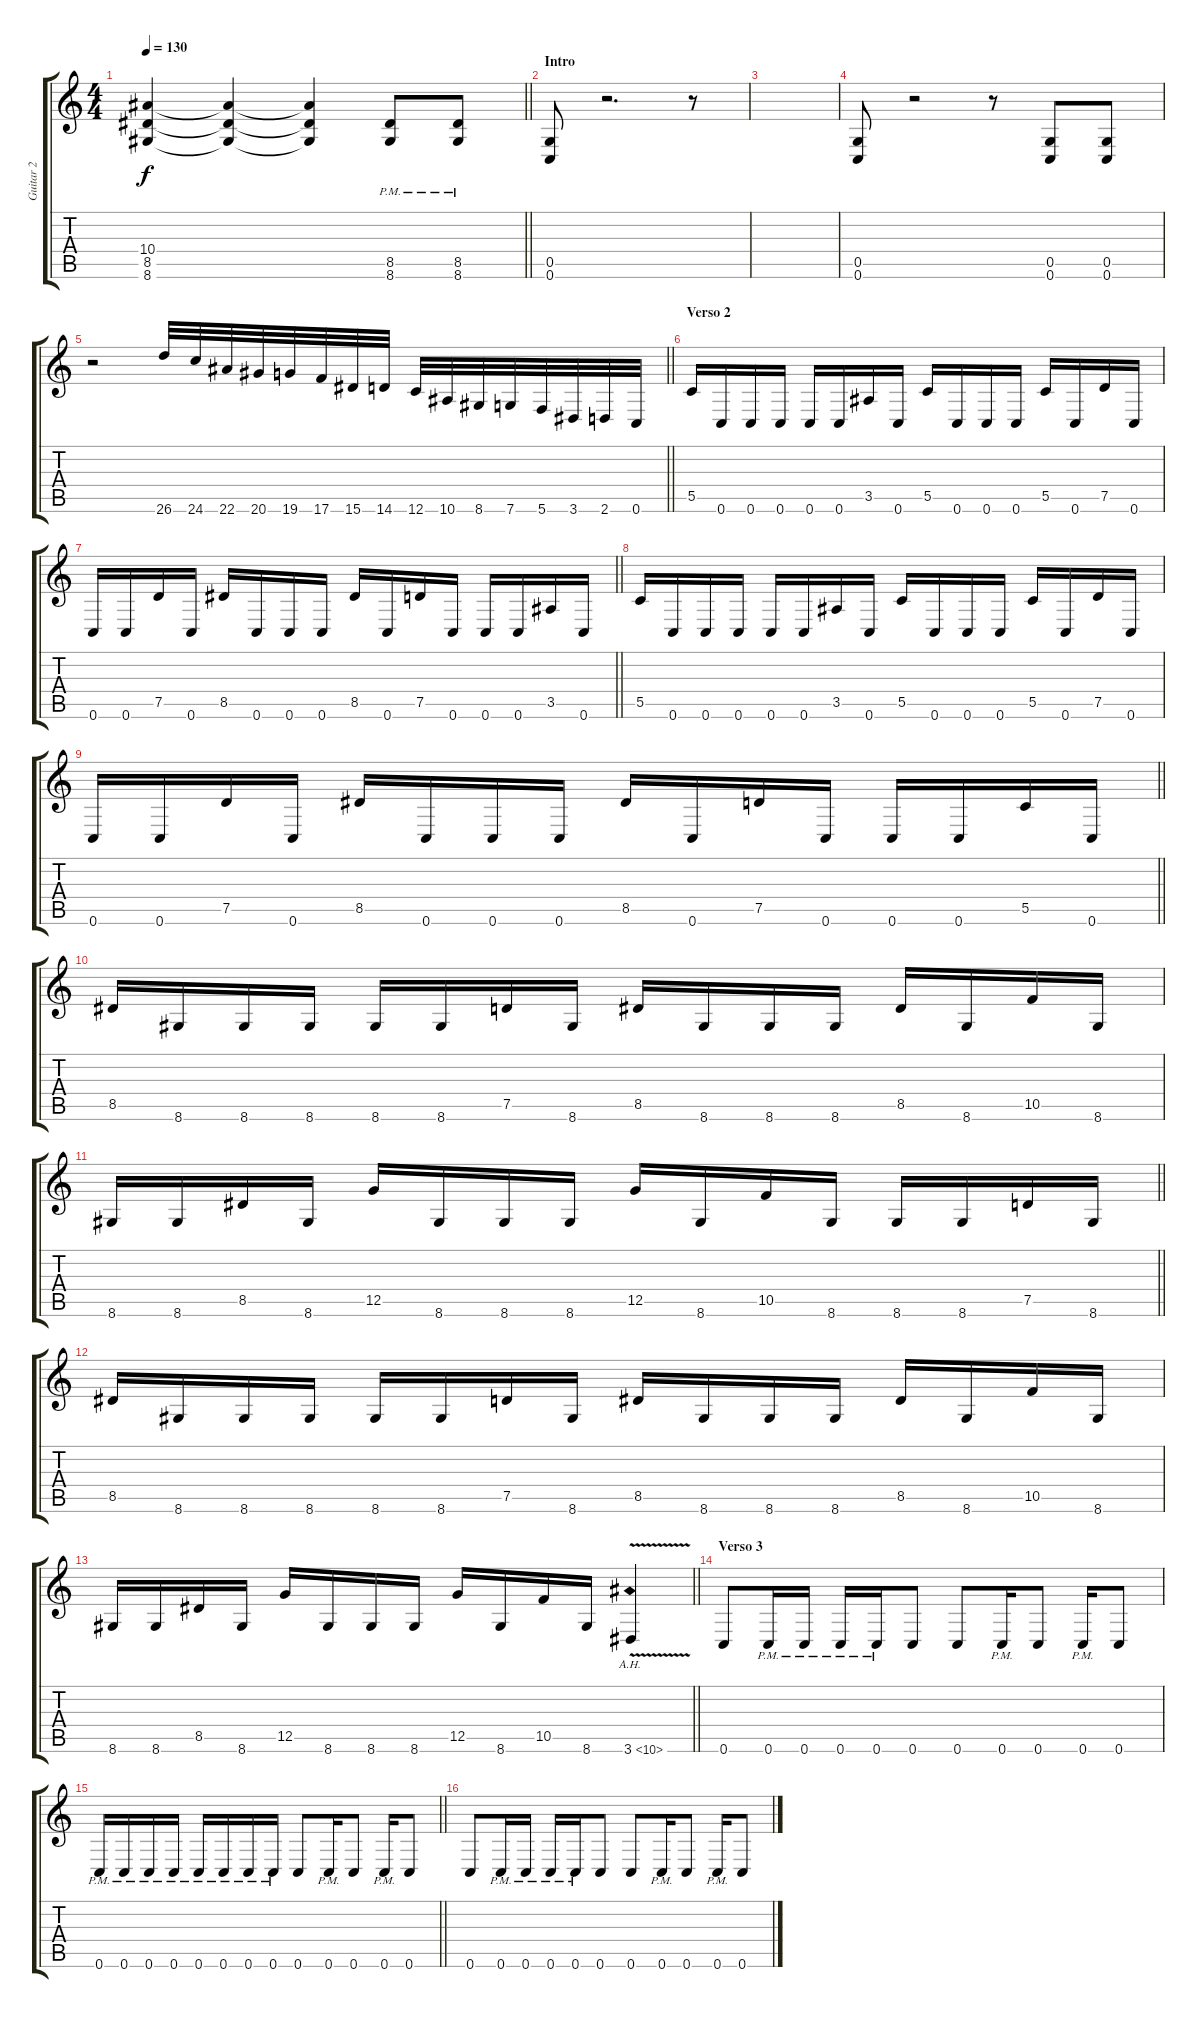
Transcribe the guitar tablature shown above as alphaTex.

\track ("Guitar 2" "Guitar 2") {instrument overdrivenguitar}
\staff {score tabs}
\tuning (D4 A3 F3 C3 G2 C2) {hide}
\ts (4 4)
\tempo 130
\clef g2
\barLineRight lightlight
\ks c
(10.4{t} 8.5{t} 8.6{t}).4{dy f} (10.4{t} 8.5{t} 8.6{t}).4 (10.4{t} 8.5{t} 8.6{t}).4 (8.5{pm} 8.6).8 (8.5{pm} 8.6).8 |
\section ("" "Intro")
(0.5 0.6).8 r.2{d} r.8 |
|
(0.5 0.6).8 r.2 r.8 (0.5 0.6).8 (0.5 0.6).8 |
\barLineRight lightlight
r.2 26.6.32{instrument guitarharmonics} 24.6.32 22.6.32 20.6.32 19.6.32 17.6.32 15.6.32 14.6.32 12.6.32 10.6.32 8.6.32 7.6.32 5.6.32 3.6.32 2.6.32 0.6.32 |
\section ("" "Verso 2")
5.5.16{instrument overdrivenguitar} 0.6.16 0.6.16 0.6.16 0.6.16 0.6.16 3.5.16 0.6.16 5.5.16 0.6.16 0.6.16 0.6.16 5.5.16 0.6.16 7.5.16 0.6.16 |
\barLineRight lightlight
0.6.16 0.6.16 7.5.16 0.6.16 8.5.16 0.6.16 0.6.16 0.6.16 8.5.16 0.6.16 7.5.16 0.6.16 0.6.16 0.6.16 3.5.16 0.6.16 |
5.5.16 0.6.16 0.6.16 0.6.16 0.6.16 0.6.16 3.5.16 0.6.16 5.5.16 0.6.16 0.6.16 0.6.16 5.5.16 0.6.16 7.5.16 0.6.16 |
\barLineRight lightlight
0.6.16 0.6.16 7.5.16 0.6.16 8.5.16 0.6.16 0.6.16 0.6.16 8.5.16 0.6.16 7.5.16 0.6.16 0.6.16 0.6.16 5.5.16 0.6.16 |
8.5.16 8.6.16 8.6.16 8.6.16 8.6.16 8.6.16 7.5.16 8.6.16 8.5.16 8.6.16 8.6.16 8.6.16 8.5.16 8.6.16 10.5.16 8.6.16 |
\barLineRight lightlight
8.6.16 8.6.16 8.5.16 8.6.16 12.5.16 8.6.16 8.6.16 8.6.16 12.5.16 8.6.16 10.5.16 8.6.16 8.6.16 8.6.16 7.5.16 8.6.16 |
8.5.16 8.6.16 8.6.16 8.6.16 8.6.16 8.6.16 7.5.16 8.6.16 8.5.16 8.6.16 8.6.16 8.6.16 8.5.16 8.6.16 10.5.16 8.6.16 |
\barLineRight lightlight
8.6.16 8.6.16 8.5.16 8.6.16 12.5.16 8.6.16 8.6.16 8.6.16 12.5.16 8.6.16 10.5.16 8.6.16 3.6{ah 7 v}.4{instrument guitarharmonics} |
\section ("" "Verso 3")
0.6.8{instrument overdrivenguitar} 0.6{pm}.16 0.6{pm}.16 0.6{pm}.16 0.6{pm}.16 0.6.8 0.6.8 0.6{pm}.16 0.6.8 0.6{pm}.16 0.6.8 |
\barLineRight lightlight
0.6{pm}.16 0.6{pm}.16 0.6{pm}.16 0.6{pm}.16 0.6{pm}.16 0.6{pm}.16 0.6{pm}.16 0.6{pm}.16 0.6.8 0.6{pm}.16 0.6.8 0.6{pm}.16 0.6.8 |
0.6.8 0.6{pm}.16 0.6{pm}.16 0.6{pm}.16 0.6{pm}.16 0.6.8 0.6.8 0.6{pm}.16 0.6.8 0.6{pm}.16 0.6.8
